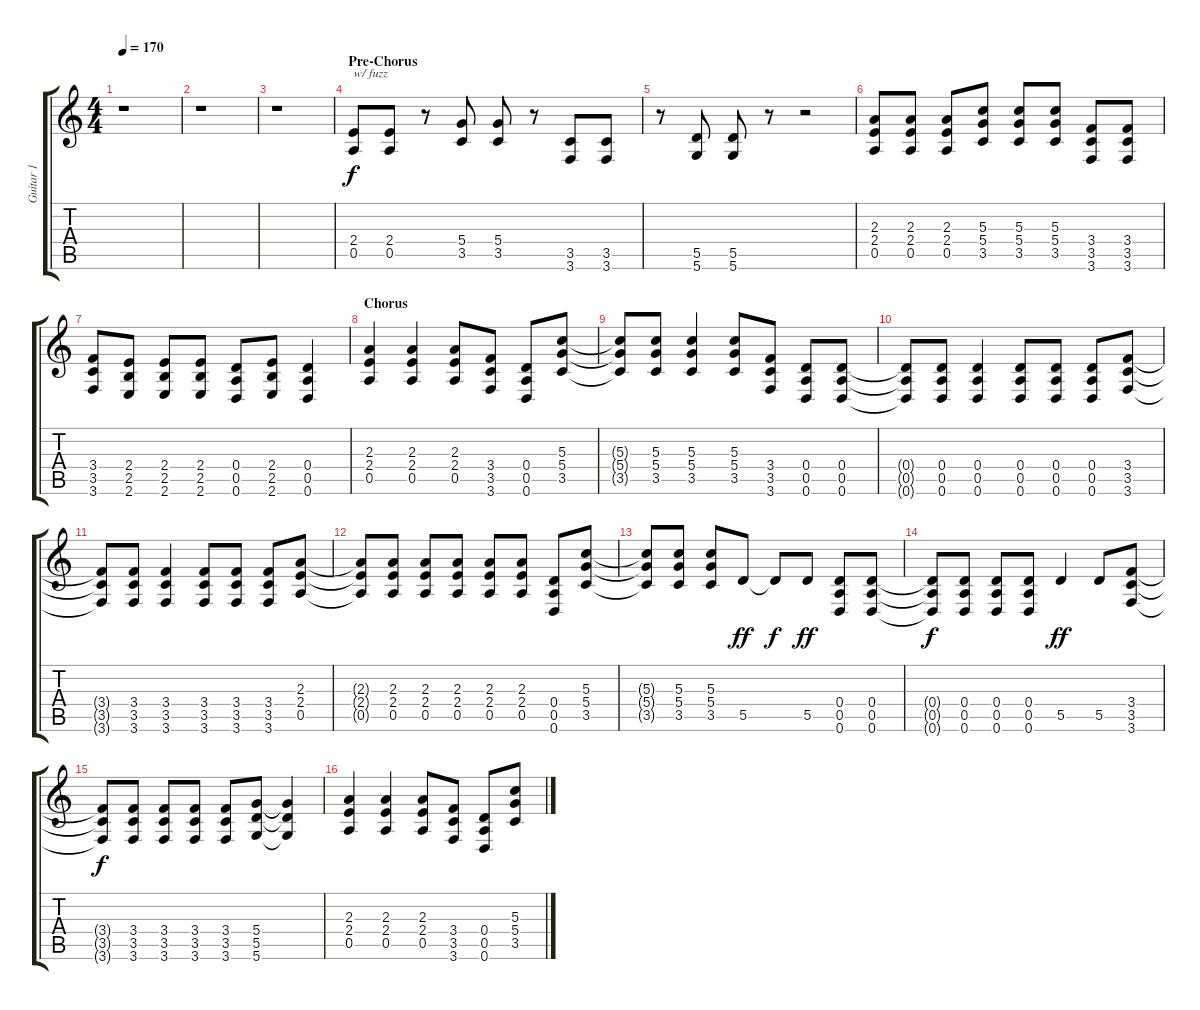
\track ("Guitar 1" "Guitar 1") {instrument overdrivenguitar}
\staff {score tabs}
\tuning (E4 B3 G3 D3 A2 D2) {hide}
\ts (4 4)
\tempo 170
\clef g2
\ks c
r.1{dy f} |
r.1 |
r.1 |
\section ("" "Pre-Chorus")
(2.4 0.5).8{txt "w/ fuzz"} (2.4 0.5).8 r.8 (5.4 3.5).8 (5.4 3.5).8 r.8 (3.5 3.6).8 (3.5 3.6).8 |
r.8 (5.5 5.6).8 (5.5 5.6).8 r.8 r.2 |
(2.3 2.4 0.5).8 (2.3 2.4 0.5).8 (2.3 2.4 0.5).8 (5.3 5.4 3.5).8 (5.3 5.4 3.5).8 (5.3 5.4 3.5).8 (3.4 3.5 3.6).8 (3.4 3.5 3.6).8 |
(3.4 3.5 3.6).8 (2.4 2.5 2.6).8 (2.4 2.5 2.6).8 (2.4 2.5 2.6).8 (0.4 0.5 0.6).8 (2.4 2.5 2.6).8 (0.4 0.5 0.6).4 |
\section ("" "Chorus")
(2.3 2.4 0.5).4 (2.3 2.4 0.5).4 (2.3 2.4 0.5).8 (3.4 3.5 3.6).8 (0.4 0.5 0.6).8 (5.3 5.4 3.5).8 |
(5.3{t} 5.4{t} 3.5{t}).8 (5.3 5.4 3.5).8 (5.3 5.4 3.5).4 (5.3 5.4 3.5).8 (3.4 3.5 3.6).8 (0.4 0.5 0.6).8 (0.4 0.5 0.6).8 |
(0.4{t} 0.5{t} 0.6{t}).8 (0.4 0.5 0.6).8 (0.4 0.5 0.6).4 (0.4 0.5 0.6).8 (0.4 0.5 0.6).8 (0.4 0.5 0.6).8 (3.4 3.5 3.6).8 |
(3.4{t} 3.5{t} 3.6{t}).8 (3.4 3.5 3.6).8 (3.4 3.5 3.6).4 (3.4 3.5 3.6).8 (3.4 3.5 3.6).8 (3.4 3.5 3.6).8 (2.3 2.4 0.5).8 |
(2.3{t} 2.4{t} 0.5{t}).8 (2.3 2.4 0.5).8 (2.3 2.4 0.5).8 (2.3 2.4 0.5).8 (2.3 2.4 0.5).8 (2.3 2.4 0.5).8 (0.4 0.5 0.6).8 (5.3 5.4 3.5).8 |
(5.3{t} 5.4{t} 3.5{t}).8 (5.3 5.4 3.5).8 (5.3 5.4 3.5).8 5.5.8{dy ff} 5.5{t}.8{dy f} 5.5.8{dy ff} (0.4 0.5 0.6).8 (0.4 0.5 0.6).8 |
(0.4{t} 0.5{t} 0.6{t}).8{dy f} (0.4 0.5 0.6).8 (0.4 0.5 0.6).8 (0.4 0.5 0.6).8 5.5.4{dy ff} 5.5.8 (3.4 3.5 3.6).8 |
(3.4{t} 3.5{t} 3.6{t}).8{dy f} (3.4 3.5 3.6).8 (3.4 3.5 3.6).8 (3.4 3.5 3.6).8 (3.4 3.5 3.6).8 (5.4 5.5 5.6).8 (5.4{t} 5.5{t} 5.6{t}).4 |
(2.3 2.4 0.5).4 (2.3 2.4 0.5).4 (2.3 2.4 0.5).8 (3.4 3.5 3.6).8 (0.4 0.5 0.6).8 (5.3 5.4 3.5).8
